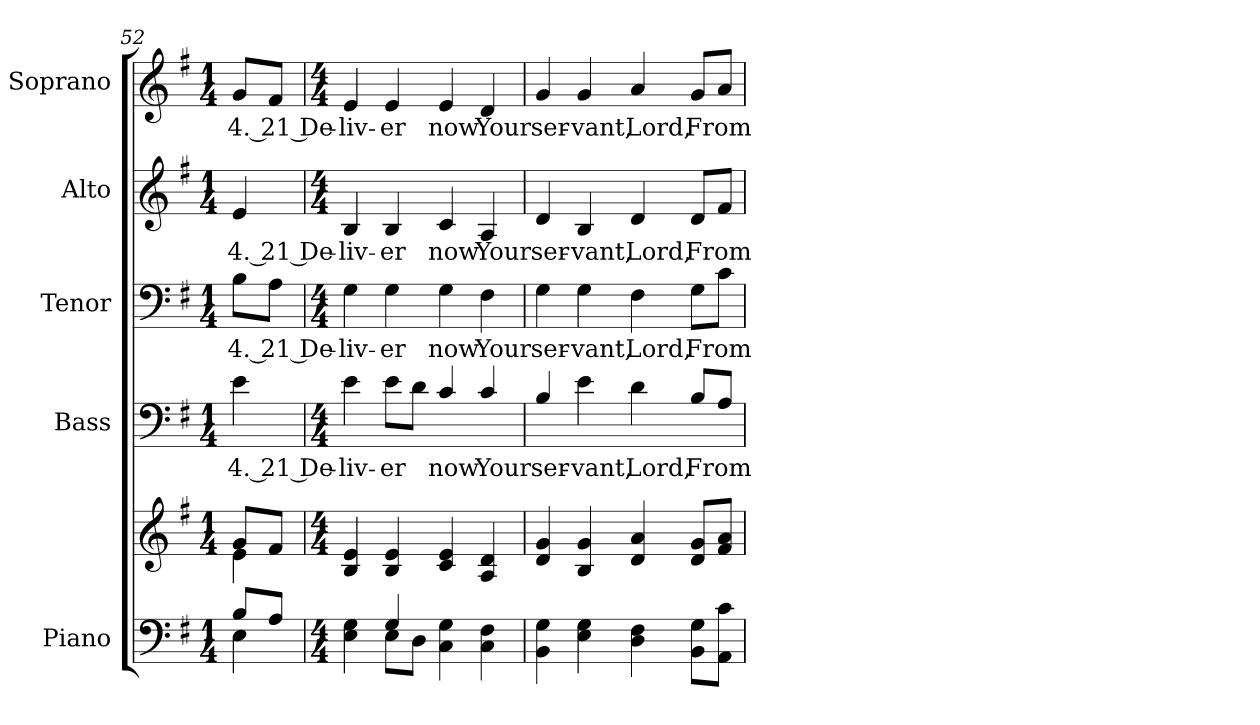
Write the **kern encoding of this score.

**kern	**kern	**kern	**text	**kern	**text	**kern	**text	**kern	**text
*part5	*part5	*part4	*part4	*part3	*part3	*part2	*part2	*part1	*part1
*staff6	*staff5	*staff4	*staff4	*staff3	*staff3	*staff2	*staff2	*staff1	*staff1
*I"Piano	*	*I"Bass	*	*I"Tenor	*	*I"Alto	*	*I"Soprano	*
*clefF4	*clefG2	*clefF4	*	*clefF4	*	*clefG2	*	*clefG2	*
*	*	*ITrd7c12	*	*	*	*	*	*	*
*k[f#]	*k[f#]	*k[f#]	*	*k[f#]	*	*k[f#]	*	*k[f#]	*
*G:	*G:	*G:	*	*G:	*	*G:	*	*G:	*
*M1/4	*M1/4	*M1/4	*	*M1/4	*	*M1/4	*	*M1/4	*
=52	=52	=52	=52	=52	=52	=52	=52	=52	=52
*^	*^	*	*	*	*	*	*	*	*
!	!	!	!	!	!LO:LY:b:color=#000000	!	!	!	!	!	!
!	!	!	!	!	!	!	!LO:LY:b:color=#000000	!	!	!	!
!	!	!	!	!	!	!	!	!	!LO:LY:b:color=#000000	!	!
!	!	!	!	!	!	!	!	!	!	!	!LO:LY:b:color=#000000
8Bi/L	4Ei\	8gi/L	4ei\	4Ei\	4. 21 De-	8Bi\L	4. 21 De-	4ei/	4. 21 De-	8gi/L	4. 21 De-
8Ai/J	.	8f#i/J	.	.	.	8Ai\J	.	.	.	8f#i/J	.
=53	=53	=53	=53	=53	=53	=53	=53	=53	=53	=53	=53
*M4/4	*	*M4/4	*	*M4/4	*	*M4/4	*	*M4/4	*	*M4/4	*
!	!	!	!	!	!LO:LY:b:color=#000000	!	!	!	!	!	!
!	!	!	!	!	!	!	!LO:LY:b:color=#000000	!	!	!	!
!	!	!	!	!	!	!	!	!	!LO:LY:b:color=#000000	!	!
!	!	!	!	!	!	!	!	!	!	!	!LO:LY:b:color=#000000
4Ei\ 4Gi	4ryy	4Bi/ 4ei	4ryy	4Ei\	-liv-	4Gi\	-liv-	4Bi/	-liv-	4ei/	-liv-
!	!	!	!	!	!LO:LY:b:color=#000000	!	!	!	!	!	!
!	!	!	!	!	!	!	!LO:LY:b:color=#000000	!	!	!	!
!	!	!	!	!	!	!	!	!	!LO:LY:b:color=#000000	!	!
!	!	!	!	!	!	!	!	!	!	!	!LO:LY:b:color=#000000
4Gi/	8Ei\L	4Bi/ 4ei	4ryy	8Ei\L	-er	4Gi\	-er	4Bi/	-er	4ei/	-er
.	8Di\J	.	.	8Di\J	.	.	.	.	.	.	.
!	!	!	!	!	!LO:LY:b:color=#000000	!	!	!	!	!	!
!	!	!	!	!	!	!	!LO:LY:b:color=#000000	!	!	!	!
!	!	!	!	!	!	!	!	!	!LO:LY:b:color=#000000	!	!
!	!	!	!	!	!	!	!	!	!	!	!LO:LY:b:color=#000000
4Ci\ 4Gi	2ryy	4ci/ 4ei	4ryy	4Ci/	now	4Gi\	now	4ci/	now	4ei/	now
!	!	!	!	!	!LO:LY:b:color=#000000	!	!	!	!	!	!
!	!	!	!	!	!	!	!LO:LY:b:color=#000000	!	!	!	!
!	!	!	!	!	!	!	!	!	!LO:LY:b:color=#000000	!	!
!	!	!	!	!	!	!	!	!	!	!	!LO:LY:b:color=#000000
4Ci\ 4F#i	.	4Ai/ 4di	4ryy	4Ci/	Your	4F#i\	Your	4Ai/	Your	4di/	Your
*v	*v	*	*	*	*	*	*	*	*	*	*
!!LO:PB:g=z
=54	=54	=54	=54	=54	=54	=54	=54	=54	=54	=54
!	!	!	!	!LO:LY:b:color=#000000	!	!	!	!	!	!
!	!	!	!	!	!	!LO:LY:b:color=#000000	!	!	!	!
!	!	!	!	!	!	!	!	!LO:LY:b:color=#000000	!	!
!	!	!	!	!	!	!	!	!	!	!LO:LY:b:color=#000000
4BBi\ 4Gi	4di/ 4gi	4ryy	4BBi/	ser-	4Gi\	ser-	4di/	ser-	4gi/	ser-
!	!	!	!	!LO:LY:b:color=#000000	!	!	!	!	!	!
!	!	!	!	!	!	!LO:LY:b:color=#000000	!	!	!	!
!	!	!	!	!	!	!	!	!LO:LY:b:color=#000000	!	!
!	!	!	!	!	!	!	!	!	!	!LO:LY:b:color=#000000
4Ei\ 4Gi	4Bi/ 4gi	4ryy	4Ei\	-vant,	4Gi\	-vant,	4Bi/	-vant,	4gi/	-vant,
!	!	!	!	!LO:LY:b:color=#000000	!	!	!	!	!	!
!	!	!	!	!	!	!LO:LY:b:color=#000000	!	!	!	!
!	!	!	!	!	!	!	!	!LO:LY:b:color=#000000	!	!
!	!	!	!	!	!	!	!	!	!	!LO:LY:b:color=#000000
4Di\ 4F#i	4di/ 4ai	4ryy	4Di\	Lord,	4F#i\	Lord,	4di/	Lord,	4ai/	Lord,
!	!	!	!	!LO:LY:b:color=#000000	!	!	!	!	!	!
!	!	!	!	!	!	!LO:LY:b:color=#000000	!	!	!	!
!	!	!	!	!	!	!	!	!LO:LY:b:color=#000000	!	!
!	!	!	!	!	!	!	!	!	!	!LO:LY:b:color=#000000
8BBi\ 8GiL	8di/ 8giL	4ryy	8BBi/L	From	8Gi\L	From	8di/L	From	8gi/L	From
8AAi\ 8ciJ	8f#i/ 8aiJ	.	8AAi/J	.	8ci\J	.	8f#i/J	.	8ai/J	.
*	*v	*v	*	*	*	*	*	*	*	*
=	=	=	=	=	=	=	=	=	=
*-	*-	*-	*-	*-	*-	*-	*-	*-	*-
